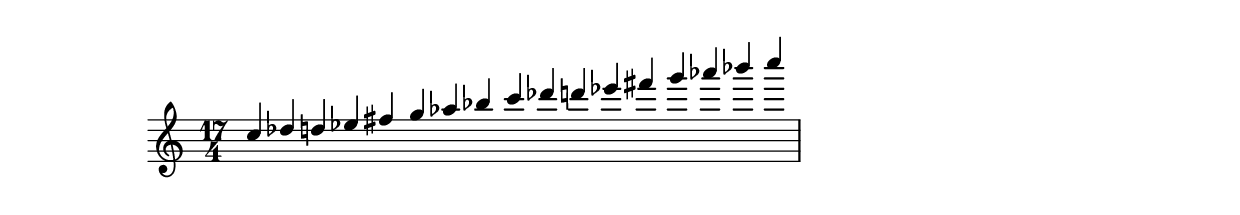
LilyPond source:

\version "2.18.2" \score { \new Staff << \new Voice { \set midiInstrument = #"piano" \voiceOne
 \key c \major \time 17/4
\override Voice.TextScript.font-size = #-4
 { c'' des'' d'' ees'' fis'' g'' aes'' bes'' c''' des''' d''' ees''' fis''' g''' aes''' bes''' c''''  } 
 } >> \layout { } \midi { \context { \Staff \remove "Staff_performer" }
\context { \Voice \consists "Staff_performer" } \tempo 2 = 60 } }
\paper{oddHeaderMarkup = ##f oddFooterMarkup = ##f}
